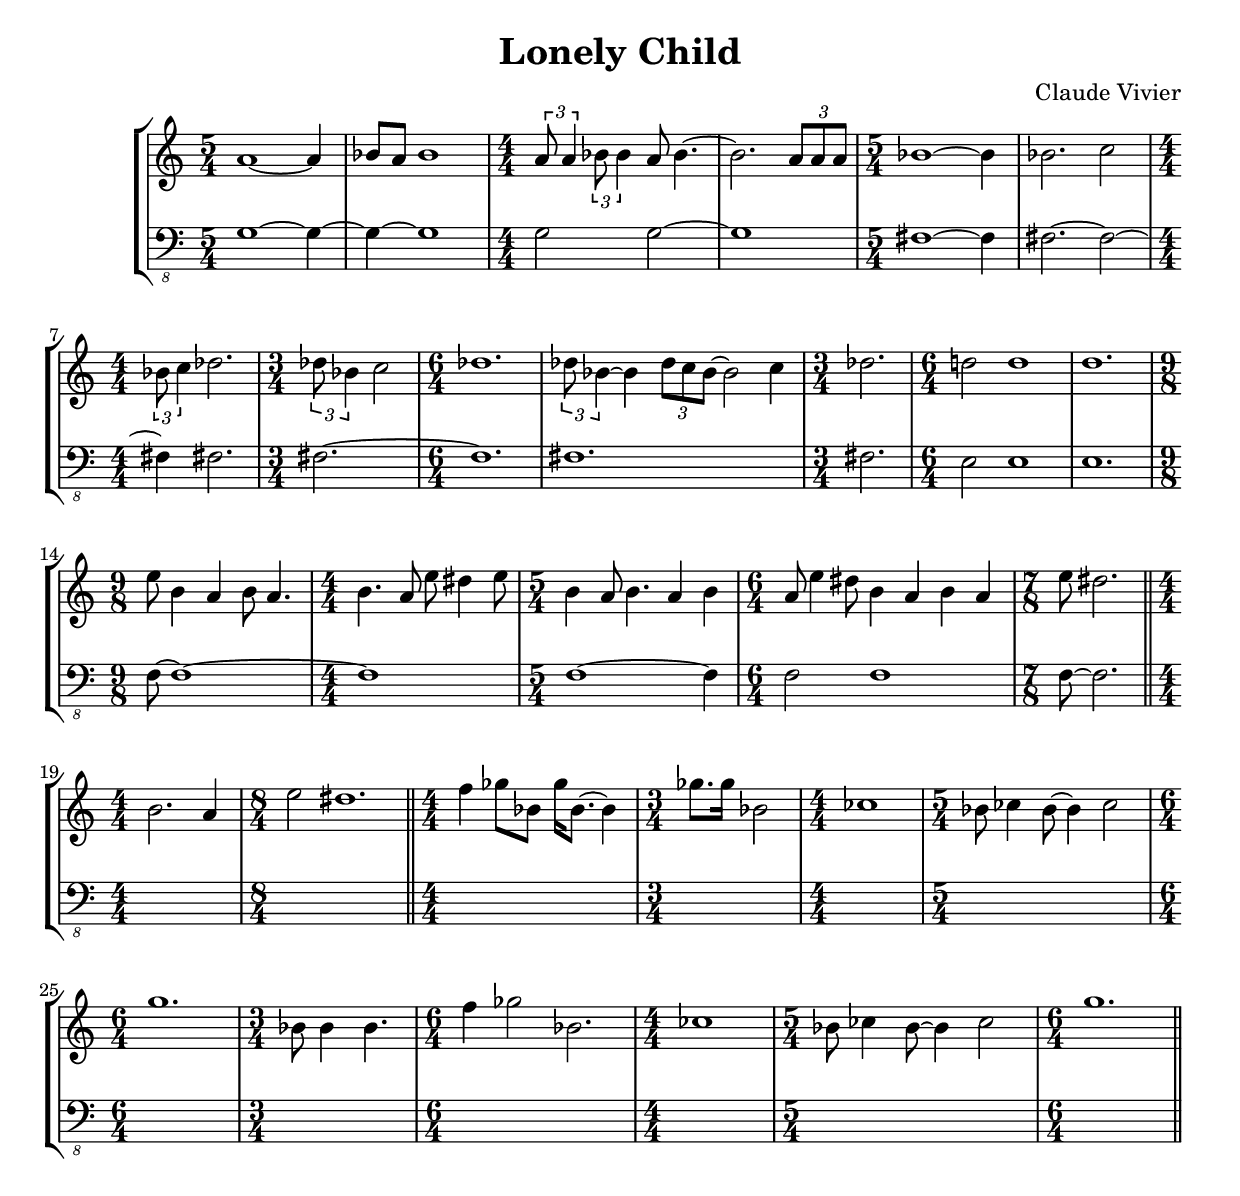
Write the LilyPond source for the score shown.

\version "2.23.80"
\language "english"

\header {
  title = "Lonely Child"
  composer = "Claude Vivier"
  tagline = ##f
}

structure = {
  \time 5/4
  s1 s4
  s1 s4
  \time 4/4
  s1 * 2
  \time 5/4
  s1 s4

  s1 s4
  \time 4/4
  s1
  \time 3/4
  s2.
  \time 6/4
  s1 s2
  s1 s2

  \time 3/4
  s2.
  \time 6/4
  s1 s2
  s1 s2
  \time 9/8
  s1 s8
  \time 4/4
  s1

  \time 5/4
  s1 s4
  \time 6/4
  s1 s2
  \time 7/8
  s2. s8

  \bar "||"

  \time 4/4
  s1
  \time 8/4
  s1 * 2

  \bar "||"

  \time 4/4
  s1
  \time 3/4
  s2.
  \time 4/4
  s1
  \time 5/4
  s1 s4
  \time 6/4
  s1 s2
  \time 3/4
  s2.
  \time 6/4
  s1 s2
  \time 4/4
  s1
  \time 5/4
  s1 s4
  \time 6/4
  s1 s2

  \bar "||"
}

melody = \relative c'' {
  a1~ a4
  bf8 a bf1
  \tuplet 3/2 { a8 a4 }
  \tuplet 3/2 { bf8 bf4 }
  a8 bf4.~
  bf2.
  \tuplet 3/2 { a8 a a }
  bf1~ bf4

  bf2. c2
  \tuplet 3/2 { bf8 c4 } df2.
  \tuplet 3/2 { df8 bf4 } c2
  df1.
  \tuplet 3/2 { df8 bf4~ } bf \tuplet 3/2 { df8 c bf~ } bf2 c4

  df2.
  d!2 d1
  d1.
  e8 b4 a b8 a4.
  b4. a8 e' ds4 e8

  b4 a8 b4. a4 b
  a8 e'4 ds8 b4 a b a
  e'8 ds2.

  b2. a4
  e'2 ds1.

  f4 gf8 bf, gf'16 bf,8.~ bf4
  gf'8. gf16 bf,2

  cf1
  bf8 cf4 bf8~ bf4 cf2
  g'1.
  bf,8 bf4 bf4.
  f'4 gf2 bf,2.
  cf1
  bf8 cf4 bf8~ bf4 cf2
  g'1.
}

bass = \relative c {
  \clef "bass_8"
  g1~ g4~
  g~ g1
  g2 g~
  g1
  fs~ fs4

  fs2.~ fs2~
  fs4 fs2.
  fs~
  fs1.
  fs1.

  fs2.
  e2 e1
  e1.
  f8~ f1~
  f

  f1~ f4
  f2 f1
  f8~ f2.
}

melody = {
  <<
    \melody
    \structure
  >>
}

bass = {
  <<
    \bass
    \structure
  >>
}

\score {
  \new StaffGroup {
    \numericTimeSignature
    <<
      \new Staff = "melody" {
        \melody
      }
      \new Staff = "bass" {
        \bass
      }
    >>
  }
}
